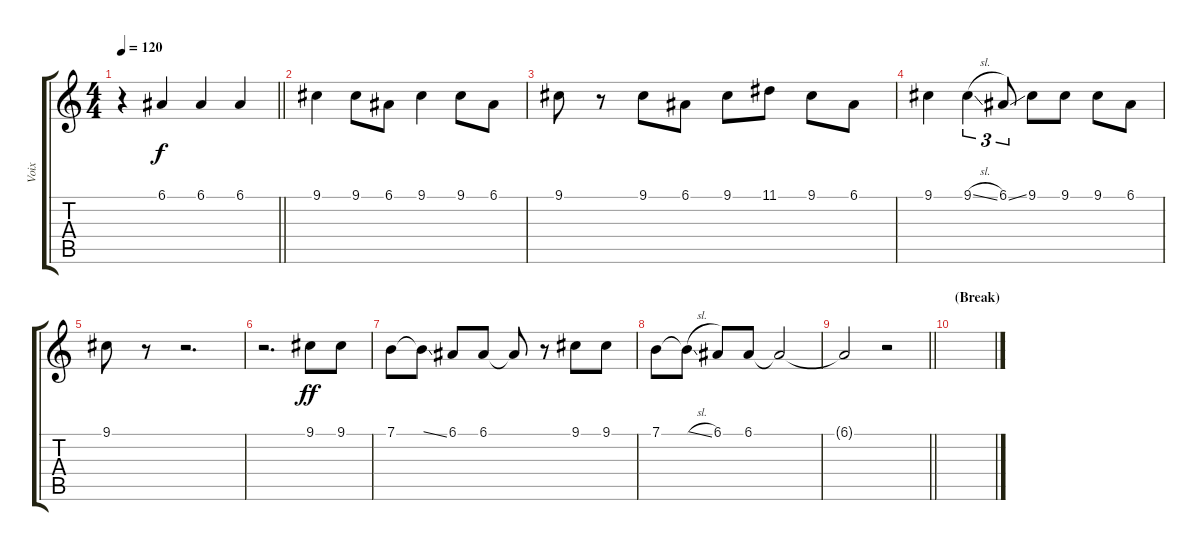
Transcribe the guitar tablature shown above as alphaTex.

\track ("Voix" "Voix") {instrument clarinet}
\staff {score tabs}
\tuning (E4 B3 G3 D3 A2 E2) {hide}
\ts (4 4)
\tempo 120
\clef g2
\barLineRight lightlight
\ks c
r.4{dy f} 6.1.4 6.1.4 6.1.4 |
9.1.4 9.1.8 6.1.8 9.1.4 9.1.8 6.1.8 |
9.1.8 r.8 9.1.8 6.1.8 9.1.8 11.1.8 9.1.8 6.1.8 |
9.1.4 9.1{sl}.4{tu (3 2)} 6.1{ss}.8{tu (3 2)} 9.1.8 9.1.8 9.1.8 6.1.8 |
9.1.8 r.8 r.2{d} |
r.2{d} 9.1.8{dy ff} 9.1.8 |
7.1.8 7.1{ss t}.8 6.1.8 6.1.8 6.1{t}.8 r.8 9.1.8 9.1.8 |
7.1.8 7.1{sl t}.8 6.1.8 6.1.8 6.1{t}.2 |
\barLineRight lightlight
6.1{t}.2 r.2 |
\section ("" "(Break)")
